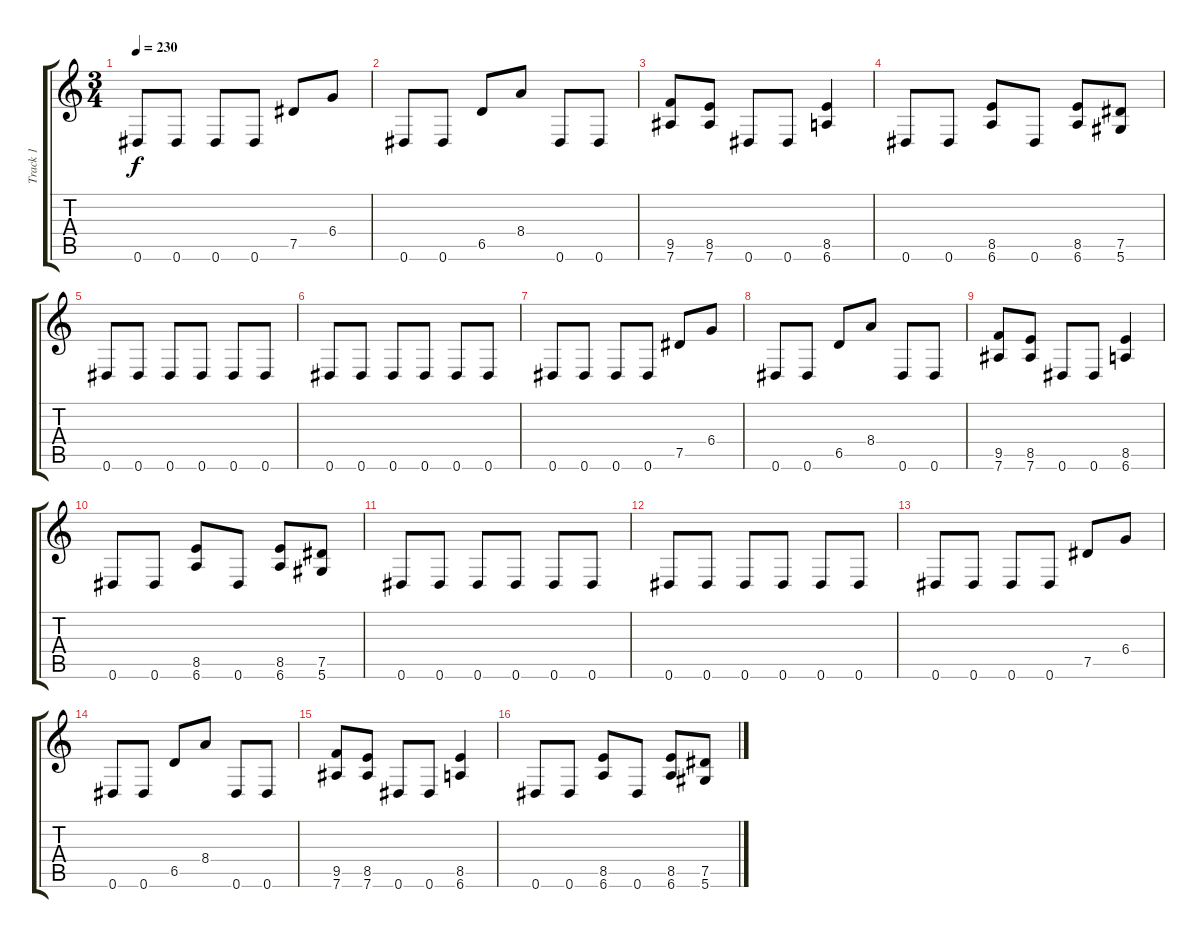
\track ("Track 1" "Track 1") {instrument distortionguitar}
\staff {score tabs}
\tuning (Eb4 Bb3 Gb3 Db3 Ab2 Eb2) {hide}
\ts (3 4)
\tempo 230
\clef g2
\ks c
0.6.8{dy f} 0.6.8 0.6.8 0.6.8 7.5.8 6.4.8 |
0.6.8 0.6.8 6.5.8 8.4.8 0.6.8 0.6.8 |
(9.5 7.6).8 (8.5 7.6).8 0.6.8 0.6.8 (8.5 6.6).4 |
0.6.8 0.6.8 (8.5 6.6).8 0.6.8 (8.5 6.6).8 (7.5 5.6).8 |
0.6.8 0.6.8 0.6.8 0.6.8 0.6.8 0.6.8 |
0.6.8 0.6.8 0.6.8 0.6.8 0.6.8 0.6.8 |
0.6.8 0.6.8 0.6.8 0.6.8 7.5.8 6.4.8 |
0.6.8 0.6.8 6.5.8 8.4.8 0.6.8 0.6.8 |
(9.5 7.6).8 (8.5 7.6).8 0.6.8 0.6.8 (8.5 6.6).4 |
0.6.8 0.6.8 (8.5 6.6).8 0.6.8 (8.5 6.6).8 (7.5 5.6).8 |
0.6.8 0.6.8 0.6.8 0.6.8 0.6.8 0.6.8 |
0.6.8 0.6.8 0.6.8 0.6.8 0.6.8 0.6.8 |
0.6.8 0.6.8 0.6.8 0.6.8 7.5.8 6.4.8 |
0.6.8 0.6.8 6.5.8 8.4.8 0.6.8 0.6.8 |
(9.5 7.6).8 (8.5 7.6).8 0.6.8 0.6.8 (8.5 6.6).4 |
0.6.8 0.6.8 (8.5 6.6).8 0.6.8 (8.5 6.6).8 (7.5 5.6).8
